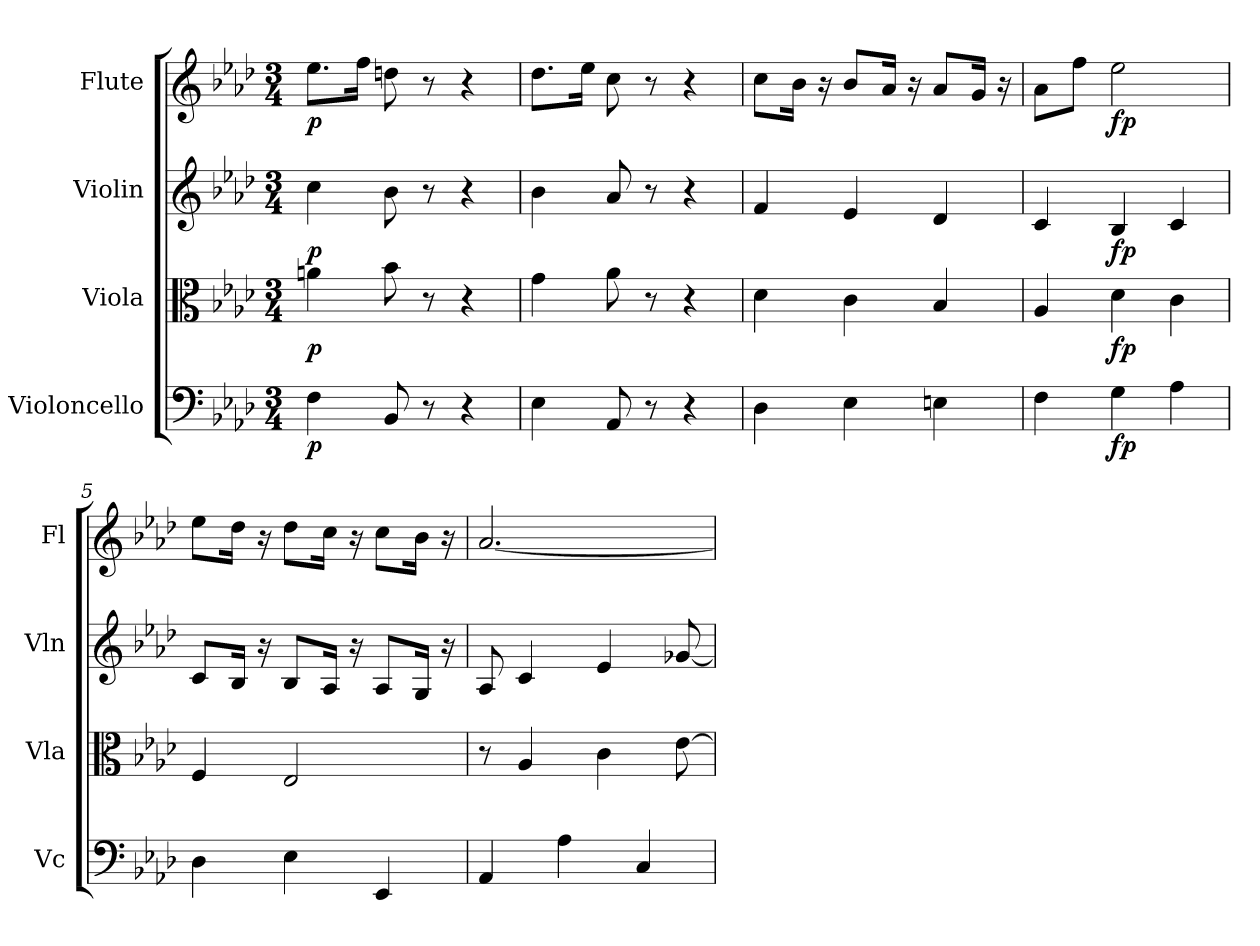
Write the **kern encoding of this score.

**kern	**dynam	**kern	**dynam	**kern	**dynam	**kern	**dynam
*part4	*part4	*part3	*part3	*part2	*part2	*part1	*part1
*staff4	*staff4	*staff3	*staff3	*staff2	*staff2	*staff1	*staff1
*I"Violoncello	*	*I"Viola	*	*I"Violin	*	*I"Flute	*
*I'Vc	*	*I'Vla	*	*I'Vln	*	*I'Fl	*
*clefF4	*	*clefC3	*	*clefG2	*	*clefG2	*
*k[b-e-a-d-]	*	*k[b-e-a-d-]	*	*k[b-e-a-d-]	*	*k[b-e-a-d-]	*
*A-:	*	*A-:	*	*A-:	*	*A-:	*
*M3/4	*	*M3/4	*	*M3/4	*	*M3/4	*
*MM76	*	*MM76	*	*MM76	*	*MM76	*
=	=	=	=	=	=	=	=
4F	p	4an	p	4cc	p	8.ee-\L	p
.	.	.	.	.	.	16ff\Jk	.
8BB-	.	8b-	.	8b-	.	8ddn	.
8r	.	8r	.	8r	.	8r	.
4r	.	4r	.	4r	.	4r	.
=2	=2	=2	=2	=2	=2	=2	=2
4E-	.	4g	.	4b-	.	8.dd-\L	.
.	.	.	.	.	.	16ee-\Jk	.
8AA-	.	8a-	.	8a-	.	8cc	.
8r	.	8r	.	8r	.	8r	.
4r	.	4r	.	4r	.	4r	.
=3	=3	=3	=3	=3	=3	=3	=3
4D-	.	4d-	.	4f	.	8cc\L	.
.	.	.	.	.	.	16b-\Jk	.
.	.	.	.	.	.	16r	.
4E-	.	4c	.	4e-	.	8b-/L	.
.	.	.	.	.	.	16a-/Jk	.
.	.	.	.	.	.	16r	.
4En	.	4B-	.	4d-	.	8a-/L	.
.	.	.	.	.	.	16g/Jk	.
.	.	.	.	.	.	16r	.
=4	=4	=4	=4	=4	=4	=4	=4
4F	.	4A-	.	4c	.	8a-\L	.
.	.	.	.	.	.	8ff\J	.
4G	fp	4d-	fp	4B-	fp	2ee-	fp
4A-	.	4c	.	4c	.	.	.
=5	=5	=5	=5	=5	=5	=5	=5
4D-	.	4F	.	8c/L	.	8ee-\L	.
.	.	.	.	16B-/Jk	.	16dd-\Jk	.
.	.	.	.	16r	.	16r	.
4E-	.	2E-	.	8B-/L	.	8dd-\L	.
.	.	.	.	16A-/Jk	.	16cc\Jk	.
.	.	.	.	16r	.	16r	.
4EE-	.	.	.	8A-/L	.	8cc\L	.
.	.	.	.	16G/Jk	.	16b-\Jk	.
.	.	.	.	16r	.	16r	.
=6	=6	=6	=6	=6	=6	=6	=6
4AA-	.	8r	.	8A-	.	[2.a-	.
.	.	4A-	.	4c	.	.	.
4A-	.	.	.	.	.	.	.
.	.	4c	.	4e-	.	.	.
4C	.	.	.	.	.	.	.
.	.	[8e-	.	[8g-X	.	.	.
=	=	=	=	=	=	=	=
*-	*-	*-	*-	*-	*-	*-	*-
